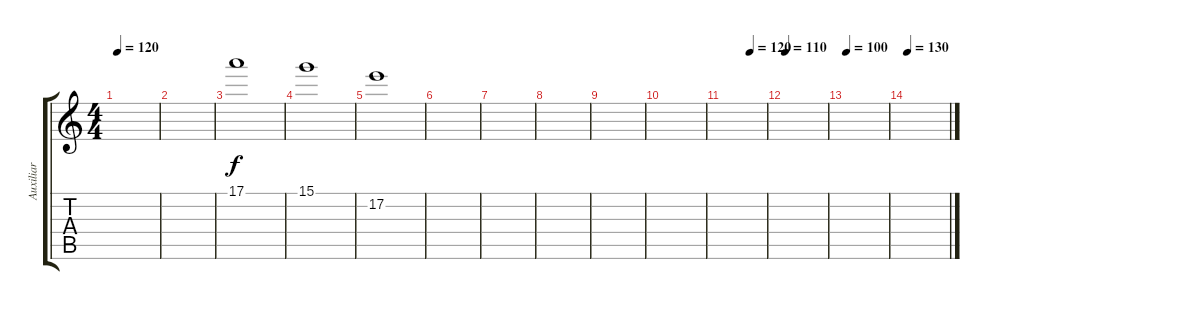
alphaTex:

\track ("Auxiliar" "Auxiliar") {instrument overdrivenguitar}
\staff {score tabs}
\tuning (E4 B3 G3 D3 A2 E2) {hide}
\ts (4 4)
\tempo 120
\clef g2
\ks c
|
|
17.1.1 |
15.1.1 |
17.2.1 |
|
|
|
|
|
\tempo (120 0.625)
|
\tempo 110
|
\tempo 100
|
\tempo 130
